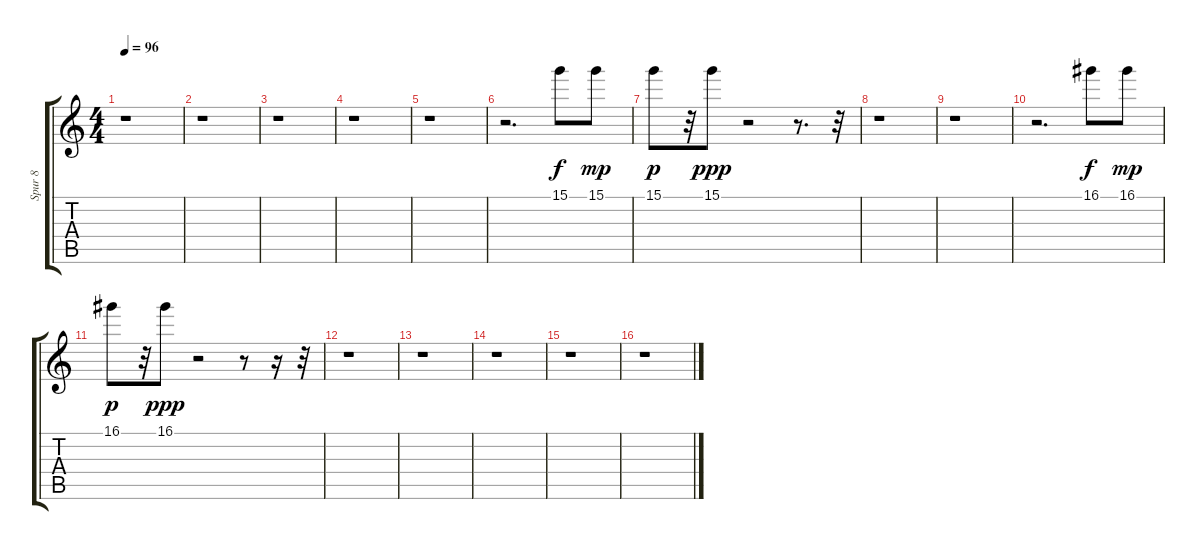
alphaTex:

\track ("Spur 8" "Spur 8") {instrument overdrivenguitar}
\staff {score tabs}
\tuning (E4 B3 G3 D3 A2 E2) {hide}
\ts (4 4)
\tempo 96
\clef g2
\ks c
r.1{dy f} |
r.1 |
r.1 |
r.1 |
r.1 |
r.2{d} 15.1.8 15.1.8{dy mp} |
15.1.8{dy p} r.32 15.1.8{dy ppp} r.2 r.8{d} r.32 |
r.1 |
r.1 |
r.2{d} 16.1.8{dy f} 16.1.8{dy mp} |
16.1.8{dy p} r.32 16.1.8{dy ppp} r.2 r.8 r.16 r.32 |
r.1 |
r.1 |
r.1 |
r.1 |
r.1
